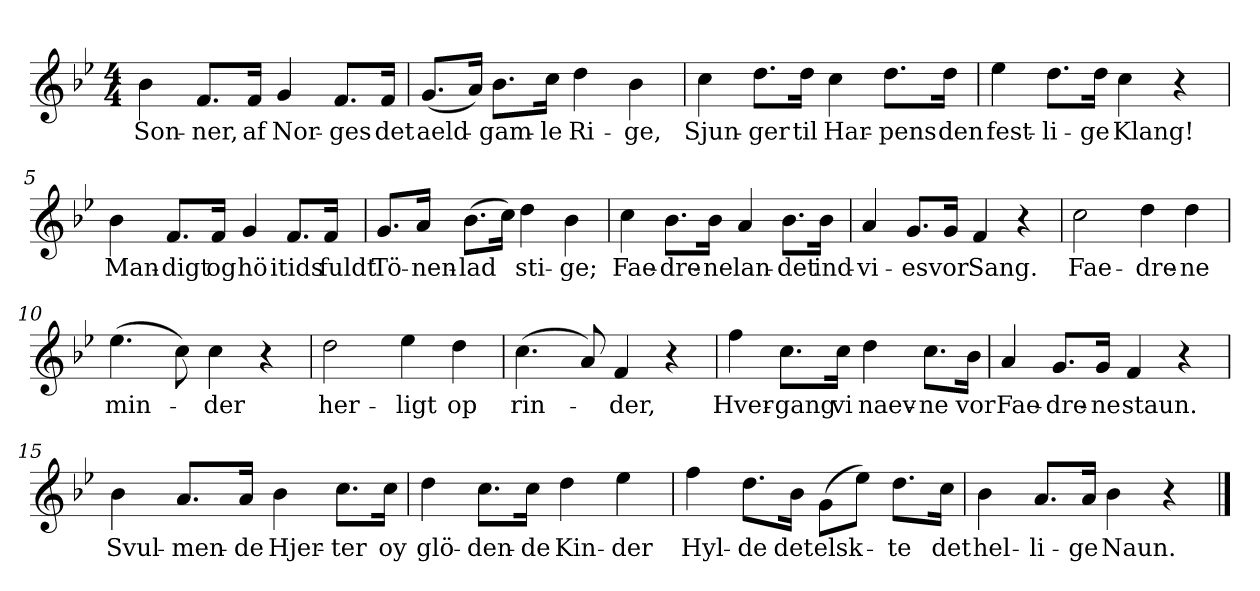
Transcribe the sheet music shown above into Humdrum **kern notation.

**kern	**text
*part1	*part1
*staff1	*staff1
*clefG2	*
*k[b-e-]	*
*B-:	*
*M4/4	*
*MM120	*
=1	=1
4b-	Son-
8.f/L	-ner,
16f/Jk	af
4g	Nor-
8.f/L	-ges
16f/Jk	det
=2	=2
(8.g/L	aeld-
16a/Jk)	.
8.b-\L	-gam-
16cc\Jk	-le
4dd	Ri-
4b-	-ge,
=3	=3
4cc	Sjun-
8.dd\L	-ger
16dd\Jk	til
4cc	Har-
8.dd\L	-pens
16dd\Jk	den
=4	=4
4ee-	fest-
8.dd\L	-li-
16dd\Jk	-ge
4cc	Klang!
4r	.
=5	=5
4b-	Man-
8.f/L	-digt
16f/Jk	og
4g	hö
8.f/L	itids
16f/Jk	fuldt
=6	=6
8.g/L	Tö-
16a/Jk	-nen-
(8.b-\L	-lad
16cc\Jk)	.
4dd	sti-
4b-	-ge;
=7	=7
4cc	Fae-
8.b-\L	-dre-
16b-\Jk	-ne
4a	lan-
8.b-\L	-det
16b-\Jk	ind-
=8	=8
4a	-vi-
8.g/L	-es
16g/Jk	vor
4f	Sang.
4r	.
=9	=9
2cc	Fae-
4dd	-dre-
4dd	-ne
=10	=10
(4.ee-	min-
8cc)	.
4cc	-der
4r	.
=11	=11
2dd	her-
4ee-	-ligt
4dd	op
=12	=12
(4.cc	rin-
8a)	.
4f	-der,
4r	.
=13	=13
4ff	Hver-
8.cc\L	-gang
16cc\Jk	vi
4dd	naev-
8.cc\L	-ne
16b-\Jk	vor
=14	=14
4a	Fae-
8.g/L	-dre-
16g/Jk	-ne
4f	staun.
4r	.
=15	=15
4b-	Svul-
8.a/L	-men-
16a/Jk	-de
4b-	Hjer-
8.cc\L	-ter
16cc\Jk	oy
=16	=16
4dd	glö-
8.cc\L	-den-
16cc\Jk	-de
4dd	Kin-
4ee-	-der
=17	=17
4ff	Hyl-
8.dd\L	-de
16b-\Jk	det
(8g\L	elsk-
8ee-\J)	.
8.dd\L	-te
16cc\Jk	det
=18	=18
4b-	hel-
8.a/L	-li-
16a/Jk	-ge
4b-	Naun.
4r	.
==	==
*-	*-
